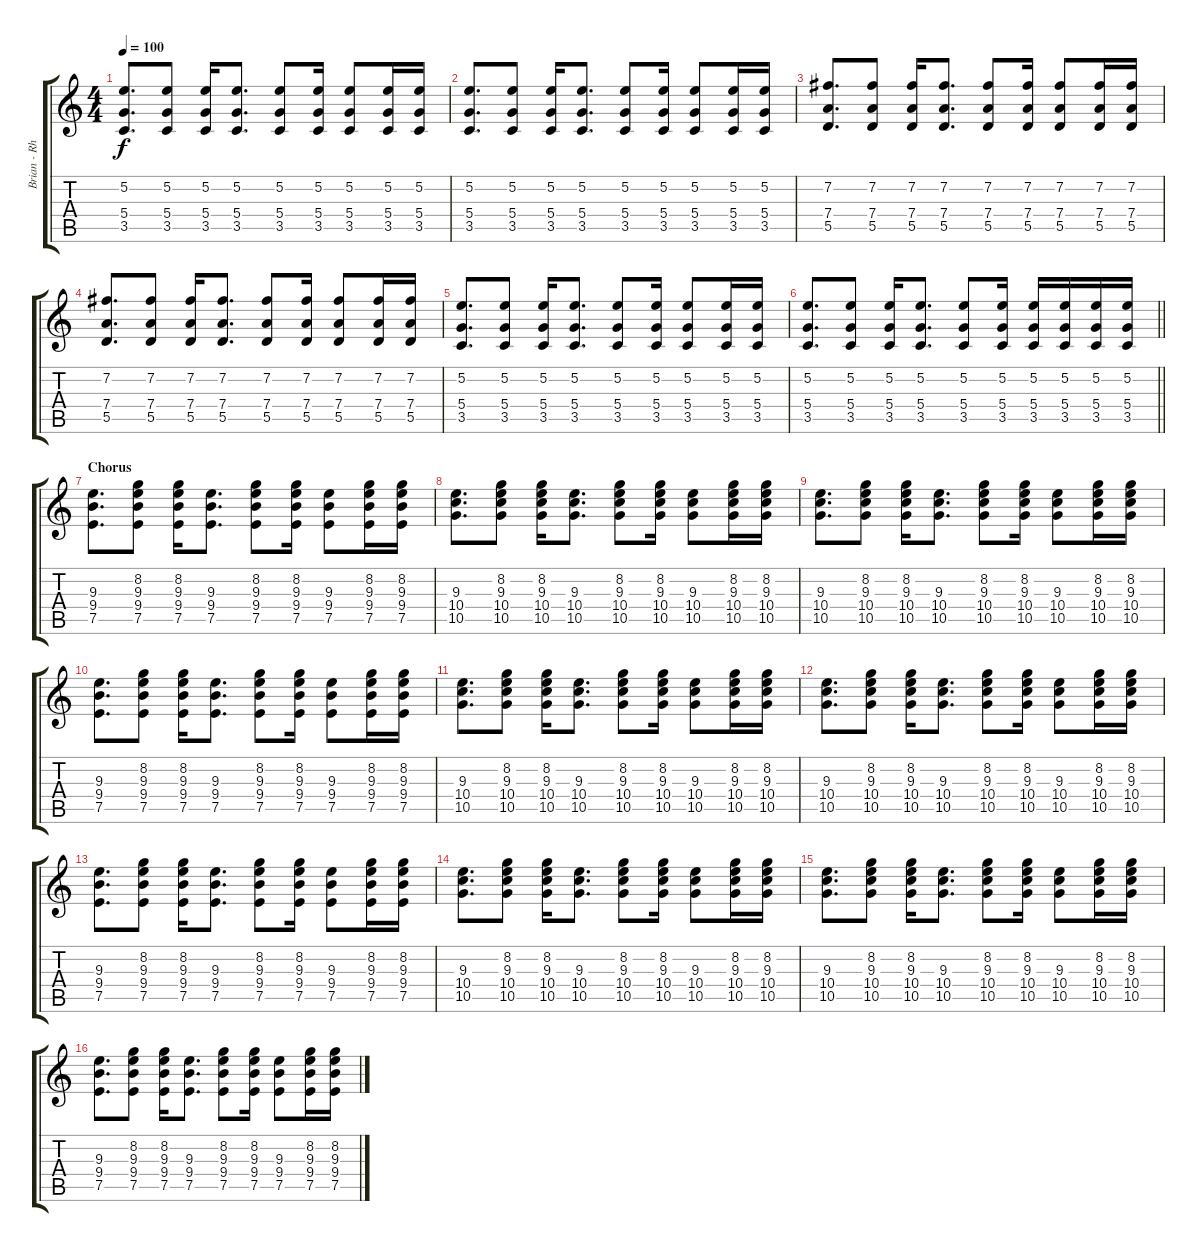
\track ("Brian - Rhythm Guitar" "Brian - Rh") {instrument electricguitarjazz}
\staff {score tabs}
\tuning (E4 B3 G3 D3 A2 E2) {hide}
\ts (4 4)
\tempo 100
\clef g2
\ks c
(5.2 5.4 3.5).8{d dy f} (5.2 5.4 3.5).8 (5.2 5.4 3.5).16 (5.2 5.4 3.5).8{d} (5.2 5.4 3.5).8 (5.2 5.4 3.5).16 (5.2 5.4 3.5).8 (5.2 5.4 3.5).16 (5.2 5.4 3.5).16 |
(5.2 5.4 3.5).8{d} (5.2 5.4 3.5).8 (5.2 5.4 3.5).16 (5.2 5.4 3.5).8{d} (5.2 5.4 3.5).8 (5.2 5.4 3.5).16 (5.2 5.4 3.5).8 (5.2 5.4 3.5).16 (5.2 5.4 3.5).16 |
(7.2 7.4 5.5).8{d} (7.2 7.4 5.5).8 (7.2 7.4 5.5).16 (7.2 7.4 5.5).8{d} (7.2 7.4 5.5).8 (7.2 7.4 5.5).16 (7.2 7.4 5.5).8 (7.2 7.4 5.5).16 (7.2 7.4 5.5).16 |
(7.2 7.4 5.5).8{d} (7.2 7.4 5.5).8 (7.2 7.4 5.5).16 (7.2 7.4 5.5).8{d} (7.2 7.4 5.5).8 (7.2 7.4 5.5).16 (7.2 7.4 5.5).8 (7.2 7.4 5.5).16 (7.2 7.4 5.5).16 |
(5.2 5.4 3.5).8{d} (5.2 5.4 3.5).8 (5.2 5.4 3.5).16 (5.2 5.4 3.5).8{d} (5.2 5.4 3.5).8 (5.2 5.4 3.5).16 (5.2 5.4 3.5).8 (5.2 5.4 3.5).16 (5.2 5.4 3.5).16 |
\barLineRight lightlight
(5.2 5.4 3.5).8{d} (5.2 5.4 3.5).8 (5.2 5.4 3.5).16 (5.2 5.4 3.5).8{d} (5.2 5.4 3.5).8 (5.2 5.4 3.5).16 (5.2 5.4 3.5).16 (5.2 5.4 3.5).16 (5.2 5.4 3.5).16 (5.2 5.4 3.5).16 |
\section ("" "Chorus")
(9.3 9.4 7.5).8{d} (8.2 9.3 9.4 7.5).8 (8.2 9.3 9.4 7.5).16 (9.3 9.4 7.5).8{d} (8.2 9.3 9.4 7.5).8 (8.2 9.3 9.4 7.5).16 (9.3 9.4 7.5).8 (8.2 9.3 9.4 7.5).16 (8.2 9.3 9.4 7.5).16 |
(9.3 10.4 10.5).8{d} (8.2 9.3 10.4 10.5).8 (8.2 9.3 10.4 10.5).16 (9.3 10.4 10.5).8{d} (8.2 9.3 10.4 10.5).8 (8.2 9.3 10.4 10.5).16 (9.3 10.4 10.5).8 (8.2 9.3 10.4 10.5).16 (8.2 9.3 10.4 10.5).16 |
(9.3 10.4 10.5).8{d} (8.2 9.3 10.4 10.5).8 (8.2 9.3 10.4 10.5).16 (9.3 10.4 10.5).8{d} (8.2 9.3 10.4 10.5).8 (8.2 9.3 10.4 10.5).16 (9.3 10.4 10.5).8 (8.2 9.3 10.4 10.5).16 (8.2 9.3 10.4 10.5).16 |
(9.3 9.4 7.5).8{d} (8.2 9.3 9.4 7.5).8 (8.2 9.3 9.4 7.5).16 (9.3 9.4 7.5).8{d} (8.2 9.3 9.4 7.5).8 (8.2 9.3 9.4 7.5).16 (9.3 9.4 7.5).8 (8.2 9.3 9.4 7.5).16 (8.2 9.3 9.4 7.5).16 |
(9.3 10.4 10.5).8{d} (8.2 9.3 10.4 10.5).8 (8.2 9.3 10.4 10.5).16 (9.3 10.4 10.5).8{d} (8.2 9.3 10.4 10.5).8 (8.2 9.3 10.4 10.5).16 (9.3 10.4 10.5).8 (8.2 9.3 10.4 10.5).16 (8.2 9.3 10.4 10.5).16 |
(9.3 10.4 10.5).8{d} (8.2 9.3 10.4 10.5).8 (8.2 9.3 10.4 10.5).16 (9.3 10.4 10.5).8{d} (8.2 9.3 10.4 10.5).8 (8.2 9.3 10.4 10.5).16 (9.3 10.4 10.5).8 (8.2 9.3 10.4 10.5).16 (8.2 9.3 10.4 10.5).16 |
(9.3 9.4 7.5).8{d} (8.2 9.3 9.4 7.5).8 (8.2 9.3 9.4 7.5).16 (9.3 9.4 7.5).8{d} (8.2 9.3 9.4 7.5).8 (8.2 9.3 9.4 7.5).16 (9.3 9.4 7.5).8 (8.2 9.3 9.4 7.5).16 (8.2 9.3 9.4 7.5).16 |
(9.3 10.4 10.5).8{d} (8.2 9.3 10.4 10.5).8 (8.2 9.3 10.4 10.5).16 (9.3 10.4 10.5).8{d} (8.2 9.3 10.4 10.5).8 (8.2 9.3 10.4 10.5).16 (9.3 10.4 10.5).8 (8.2 9.3 10.4 10.5).16 (8.2 9.3 10.4 10.5).16 |
(9.3 10.4 10.5).8{d} (8.2 9.3 10.4 10.5).8 (8.2 9.3 10.4 10.5).16 (9.3 10.4 10.5).8{d} (8.2 9.3 10.4 10.5).8 (8.2 9.3 10.4 10.5).16 (9.3 10.4 10.5).8 (8.2 9.3 10.4 10.5).16 (8.2 9.3 10.4 10.5).16 |
(9.3 9.4 7.5).8{d} (8.2 9.3 9.4 7.5).8 (8.2 9.3 9.4 7.5).16 (9.3 9.4 7.5).8{d} (8.2 9.3 9.4 7.5).8 (8.2 9.3 9.4 7.5).16 (9.3 9.4 7.5).8 (8.2 9.3 9.4 7.5).16 (8.2 9.3 9.4 7.5).16
